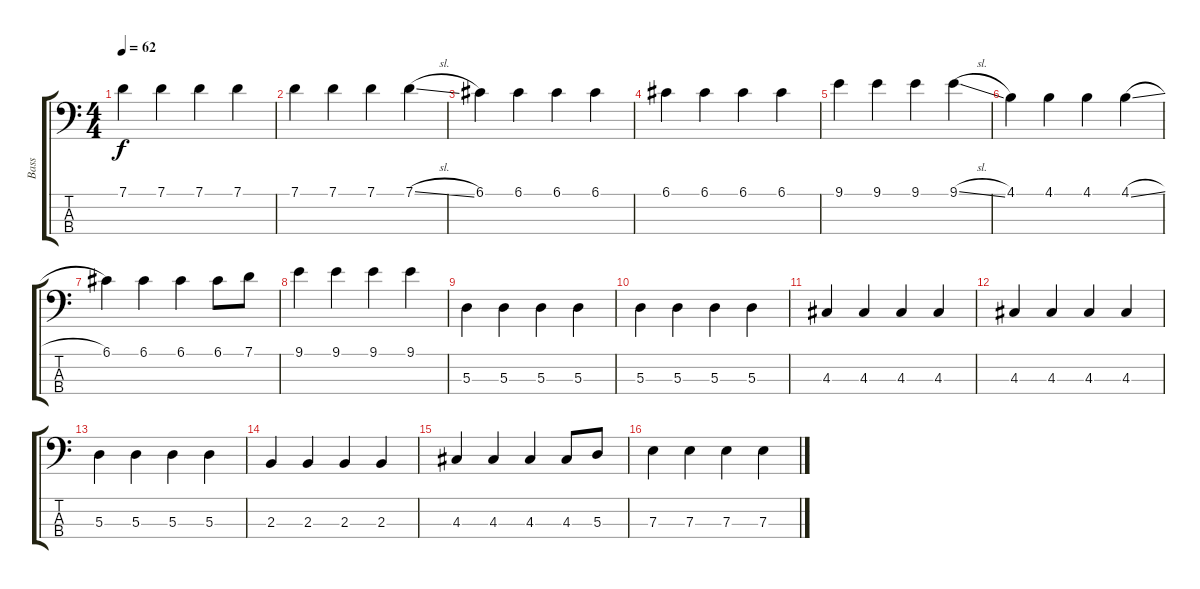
\track ("Bass" "Bass") {instrument electricbasspick}
\staff {score tabs}
\tuning (G2 D2 A1 E1) {hide}
\ts (4 4)
\tempo 62
\clef f4
\ks c
7.1.4{dy f} 7.1.4 7.1.4 7.1.4 |
7.1.4 7.1.4 7.1.4 7.1{sl}.4 |
6.1.4 6.1.4 6.1.4 6.1.4 |
6.1.4 6.1.4 6.1.4 6.1.4 |
9.1.4 9.1.4 9.1.4 9.1{sl}.4 |
4.1.4 4.1.4 4.1.4 4.1{sl}.4 |
6.1.4 6.1.4 6.1.4 6.1.8 7.1.8 |
9.1.4 9.1.4 9.1.4 9.1.4 |
5.3.4 5.3.4 5.3.4 5.3.4 |
5.3.4 5.3.4 5.3.4 5.3.4 |
4.3.4 4.3.4 4.3.4 4.3.4 |
4.3.4 4.3.4 4.3.4 4.3.4 |
5.3.4 5.3.4 5.3.4 5.3.4 |
2.3.4 2.3.4 2.3.4 2.3.4 |
4.3.4 4.3.4 4.3.4 4.3.8 5.3.8 |
7.3.4 7.3.4 7.3.4 7.3.4
